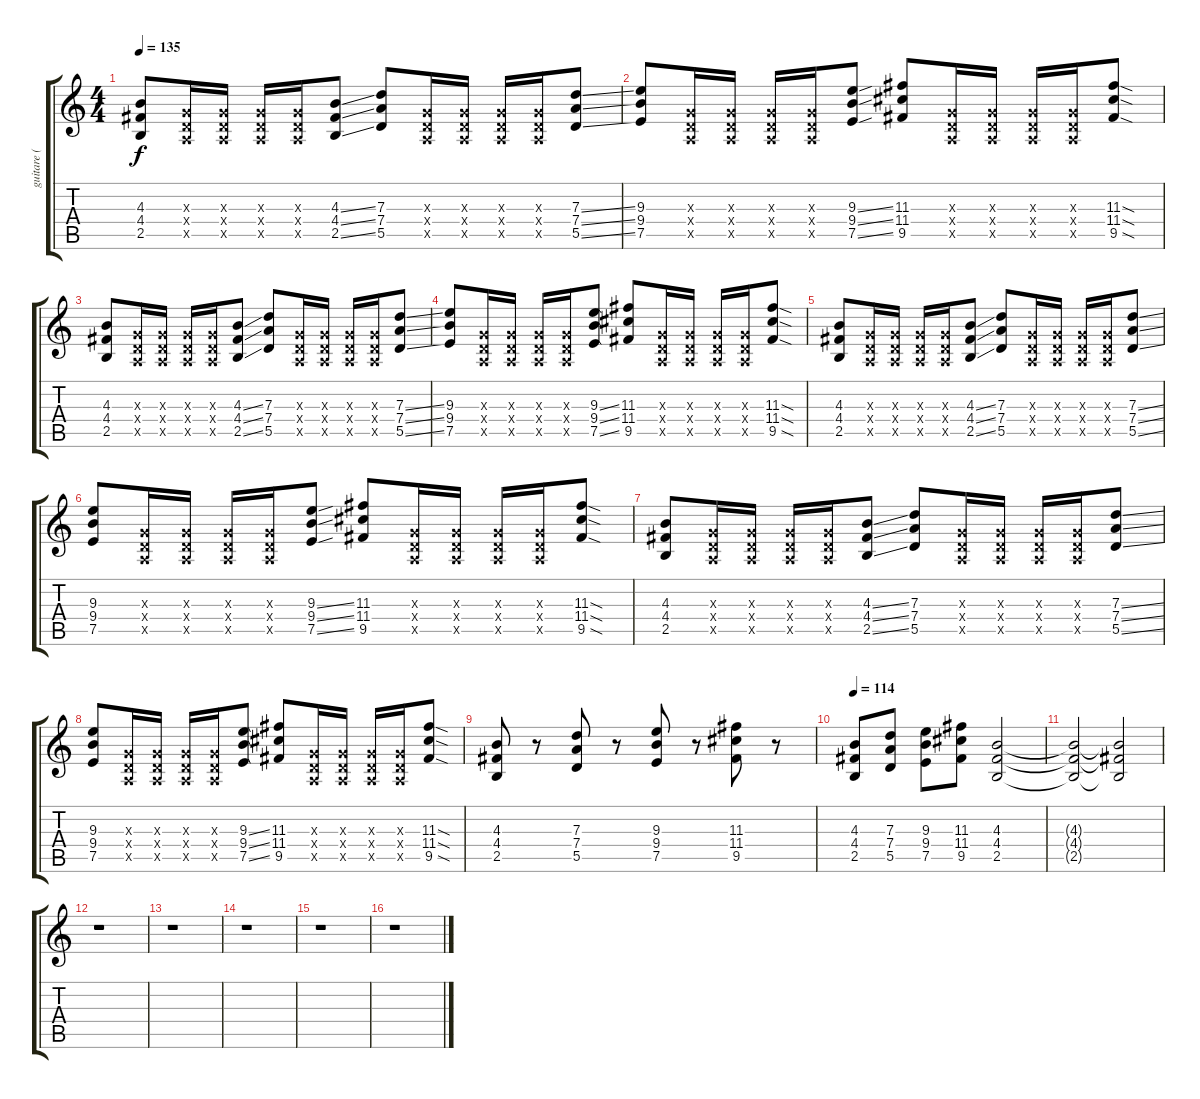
\track ("guitare ( Guillaume ) " "guitare ( ") {instrument distortionguitar}
\staff {score tabs}
\tuning (E4 B3 G3 D3 A2 E2) {hide}
\ts (4 4)
\tempo 135
\clef g2
\ks c
(4.3 4.4 2.5).8{dy f} (0.3{x} 0.4{x} 0.5{x}).16 (0.3{x} 0.4{x} 0.5{x}).16 (0.3{x} 0.4{x} 0.5{x}).16 (0.3{x} 0.4{x} 0.5{x}).16 (4.3{ss} 4.4{ss} 2.5{ss}).8 (7.3 7.4 5.5).8 (0.3{x} 0.4{x} 0.5{x}).16 (0.3{x} 0.4{x} 0.5{x}).16 (0.3{x} 0.4{x} 0.5{x}).16 (0.3{x} 0.4{x} 0.5{x}).16 (7.3{ss} 7.4{ss} 5.5{ss}).8 |
(9.3 9.4 7.5).8 (0.3{x} 0.4{x} 0.5{x}).16 (0.3{x} 0.4{x} 0.5{x}).16 (0.3{x} 0.4{x} 0.5{x}).16 (0.3{x} 0.4{x} 0.5{x}).16 (9.3{ss} 9.4{ss} 7.5{ss}).8 (11.3 11.4 9.5).8 (0.3{x} 0.4{x} 0.5{x}).16 (0.3{x} 0.4{x} 0.5{x}).16 (0.3{x} 0.4{x} 0.5{x}).16 (0.3{x} 0.4{x} 0.5{x}).16 (11.3{sod} 11.4{sod} 9.5{sod}).8 |
(4.3 4.4 2.5).8 (0.3{x} 0.4{x} 0.5{x}).16 (0.3{x} 0.4{x} 0.5{x}).16 (0.3{x} 0.4{x} 0.5{x}).16 (0.3{x} 0.4{x} 0.5{x}).16 (4.3{ss} 4.4{ss} 2.5{ss}).8 (7.3 7.4 5.5).8 (0.3{x} 0.4{x} 0.5{x}).16 (0.3{x} 0.4{x} 0.5{x}).16 (0.3{x} 0.4{x} 0.5{x}).16 (0.3{x} 0.4{x} 0.5{x}).16 (7.3{ss} 7.4{ss} 5.5{ss}).8 |
(9.3 9.4 7.5).8 (0.3{x} 0.4{x} 0.5{x}).16 (0.3{x} 0.4{x} 0.5{x}).16 (0.3{x} 0.4{x} 0.5{x}).16 (0.3{x} 0.4{x} 0.5{x}).16 (9.3{ss} 9.4{ss} 7.5{ss}).8 (11.3 11.4 9.5).8 (0.3{x} 0.4{x} 0.5{x}).16 (0.3{x} 0.4{x} 0.5{x}).16 (0.3{x} 0.4{x} 0.5{x}).16 (0.3{x} 0.4{x} 0.5{x}).16 (11.3{sod} 11.4{sod} 9.5{sod}).8 |
(4.3 4.4 2.5).8 (0.3{x} 0.4{x} 0.5{x}).16 (0.3{x} 0.4{x} 0.5{x}).16 (0.3{x} 0.4{x} 0.5{x}).16 (0.3{x} 0.4{x} 0.5{x}).16 (4.3{ss} 4.4{ss} 2.5{ss}).8 (7.3 7.4 5.5).8 (0.3{x} 0.4{x} 0.5{x}).16 (0.3{x} 0.4{x} 0.5{x}).16 (0.3{x} 0.4{x} 0.5{x}).16 (0.3{x} 0.4{x} 0.5{x}).16 (7.3{ss} 7.4{ss} 5.5{ss}).8 |
(9.3 9.4 7.5).8 (0.3{x} 0.4{x} 0.5{x}).16 (0.3{x} 0.4{x} 0.5{x}).16 (0.3{x} 0.4{x} 0.5{x}).16 (0.3{x} 0.4{x} 0.5{x}).16 (9.3{ss} 9.4{ss} 7.5{ss}).8 (11.3 11.4 9.5).8 (0.3{x} 0.4{x} 0.5{x}).16 (0.3{x} 0.4{x} 0.5{x}).16 (0.3{x} 0.4{x} 0.5{x}).16 (0.3{x} 0.4{x} 0.5{x}).16 (11.3{sod} 11.4{sod} 9.5{sod}).8 |
(4.3 4.4 2.5).8 (0.3{x} 0.4{x} 0.5{x}).16 (0.3{x} 0.4{x} 0.5{x}).16 (0.3{x} 0.4{x} 0.5{x}).16 (0.3{x} 0.4{x} 0.5{x}).16 (4.3{ss} 4.4{ss} 2.5{ss}).8 (7.3 7.4 5.5).8 (0.3{x} 0.4{x} 0.5{x}).16 (0.3{x} 0.4{x} 0.5{x}).16 (0.3{x} 0.4{x} 0.5{x}).16 (0.3{x} 0.4{x} 0.5{x}).16 (7.3{ss} 7.4{ss} 5.5{ss}).8 |
(9.3 9.4 7.5).8 (0.3{x} 0.4{x} 0.5{x}).16 (0.3{x} 0.4{x} 0.5{x}).16 (0.3{x} 0.4{x} 0.5{x}).16 (0.3{x} 0.4{x} 0.5{x}).16 (9.3{ss} 9.4{ss} 7.5{ss}).8 (11.3 11.4 9.5).8 (0.3{x} 0.4{x} 0.5{x}).16 (0.3{x} 0.4{x} 0.5{x}).16 (0.3{x} 0.4{x} 0.5{x}).16 (0.3{x} 0.4{x} 0.5{x}).16 (11.3{sod} 11.4{sod} 9.5{sod}).8 |
(4.3 4.4 2.5).8 r.8 (7.3 7.4 5.5).8 r.8 (9.3 9.4 7.5).8 r.8 (11.3 11.4 9.5).8 r.8 |
\tempo 114
(4.3 4.4 2.5).8 (7.3 7.4 5.5).8 (9.3 9.4 7.5).8 (11.3 11.4 9.5).8 (4.3 4.4 2.5).2 |
(4.3{t} 4.4{t} 2.5{t}).2 (4.3{t} 4.4{t} 2.5{t}).2 |
r.1 |
r.1 |
r.1 |
r.1 |
r.1
